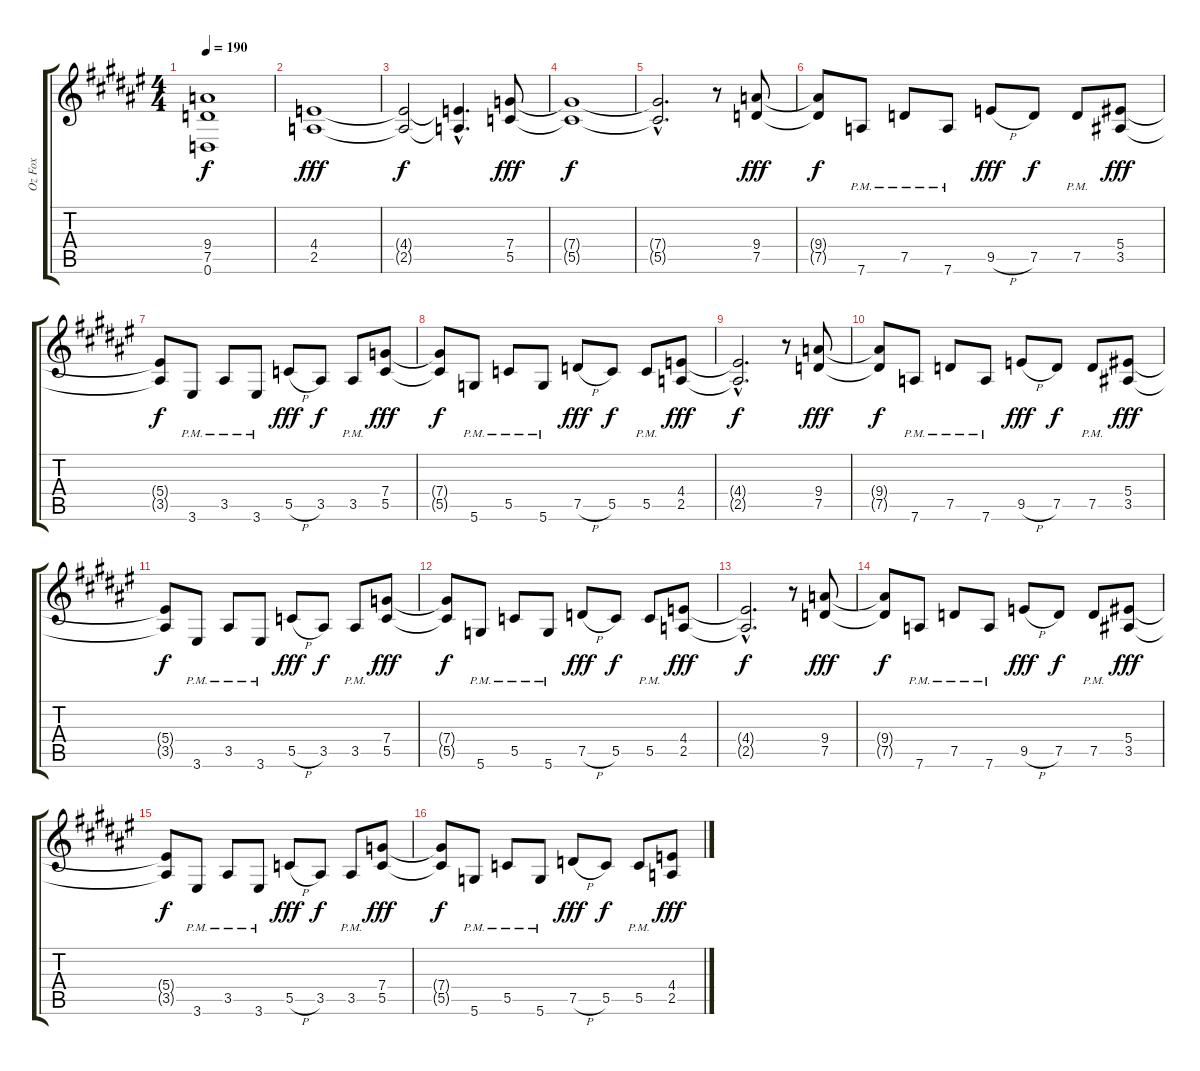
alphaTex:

\track ("Oz Fox" "Oz Fox") {instrument distortionguitar}
\staff {score tabs}
\tuning (D4 A3 F3 C3 G2 D2) {hide}
\ts (4 4)
\tempo 190
\clef g2
\ks d#minor
(9.4{t} 7.5{t} 0.6{t}).1{dy f} |
(4.4 2.5).1{dy fff} |
(4.4{t} 2.5{t}).2{dy f} (4.4{hac t} 2.5{hac t}).4{d} (7.4 5.5).8{dy fff} |
(7.4{t} 5.5{t}).1{dy f} |
(7.4{hac t} 5.5{hac t}).2{d} r.8 (9.4 7.5).8{dy fff} |
(9.4{t} 7.5{t}).8{dy f} 7.6{pm}.8 7.5{pm}.8 7.6{pm}.8 9.5{h}.8{dy fff} 7.5.8{dy f} 7.5{pm}.8 (5.4 3.5).8{dy fff} |
(5.4{t} 3.5{t}).8{dy f} 3.6{pm}.8 3.5{pm}.8 3.6{pm}.8 5.5{h}.8{dy fff} 3.5.8{dy f} 3.5{pm}.8 (7.4 5.5).8{dy fff} |
(7.4{t} 5.5{t}).8{dy f} 5.6{pm}.8 5.5{pm}.8 5.6{pm}.8 7.5{h}.8{dy fff} 5.5.8{dy f} 5.5{pm}.8 (4.4 2.5).8{dy fff} |
(4.4{hac t} 2.5{hac t}).2{d dy f} r.8 (9.4 7.5).8{dy fff} |
(9.4{t} 7.5{t}).8{dy f} 7.6{pm}.8 7.5{pm}.8 7.6{pm}.8 9.5{h}.8{dy fff} 7.5.8{dy f} 7.5{pm}.8 (5.4 3.5).8{dy fff} |
(5.4{t} 3.5{t}).8{dy f} 3.6{pm}.8 3.5{pm}.8 3.6{pm}.8 5.5{h}.8{dy fff} 3.5.8{dy f} 3.5{pm}.8 (7.4 5.5).8{dy fff} |
(7.4{t} 5.5{t}).8{dy f} 5.6{pm}.8 5.5{pm}.8 5.6{pm}.8 7.5{h}.8{dy fff} 5.5.8{dy f} 5.5{pm}.8 (4.4 2.5).8{dy fff} |
(4.4{hac t} 2.5{hac t}).2{d dy f} r.8 (9.4 7.5).8{dy fff} |
(9.4{t} 7.5{t}).8{dy f} 7.6{pm}.8 7.5{pm}.8 7.6{pm}.8 9.5{h}.8{dy fff} 7.5.8{dy f} 7.5{pm}.8 (5.4 3.5).8{dy fff} |
(5.4{t} 3.5{t}).8{dy f} 3.6{pm}.8 3.5{pm}.8 3.6{pm}.8 5.5{h}.8{dy fff} 3.5.8{dy f} 3.5{pm}.8 (7.4 5.5).8{dy fff} |
(7.4{t} 5.5{t}).8{dy f} 5.6{pm}.8 5.5{pm}.8 5.6{pm}.8 7.5{h}.8{dy fff} 5.5.8{dy f} 5.5{pm}.8 (4.4 2.5).8{dy fff}
